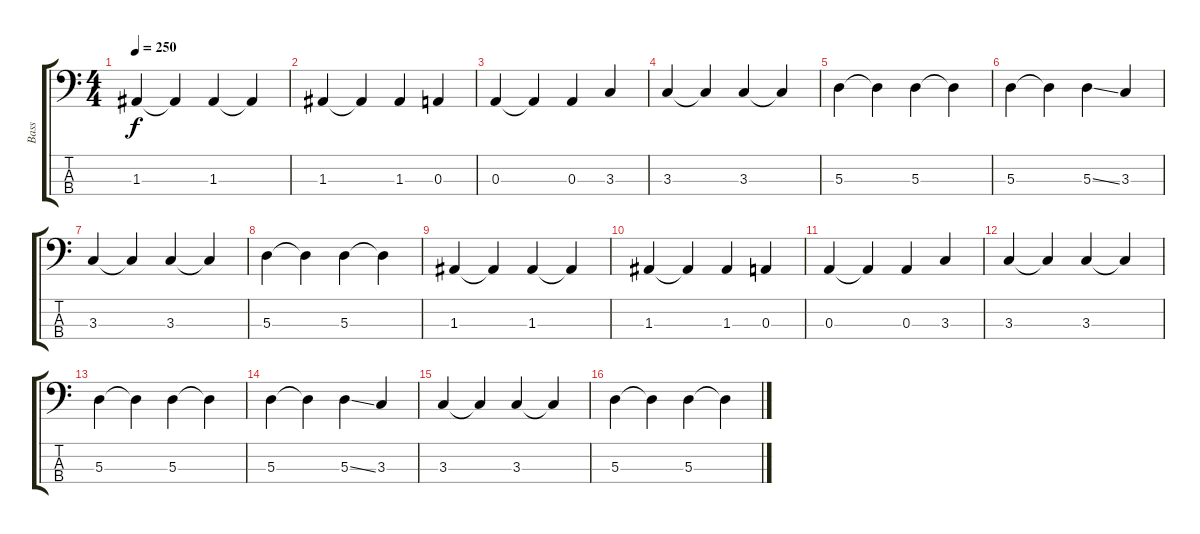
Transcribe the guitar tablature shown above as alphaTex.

\track ("Bass" "Bass") {instrument electricbasspick}
\staff {score tabs}
\tuning (G2 D2 A1 E1) {hide}
\ts (4 4)
\tempo 250
\clef f4
\ks c
1.3.4{dy f} 1.3{t}.4 1.3.4 1.3{t}.4 |
1.3.4 1.3{t}.4 1.3.4 0.3.4 |
0.3.4 0.3{t}.4 0.3.4 3.3.4 |
3.3.4 3.3{t}.4 3.3.4 3.3{t}.4 |
5.3.4{instrument electricbasspick} 5.3{t}.4 5.3.4 5.3{t}.4 |
5.3.4 5.3{t}.4 5.3{ss}.4 3.3.4 |
3.3.4 3.3{t}.4 3.3.4 3.3{t}.4 |
5.3.4 5.3{t}.4 5.3.4 5.3{t}.4 |
1.3.4 1.3{t}.4 1.3.4 1.3{t}.4 |
1.3.4 1.3{t}.4 1.3.4 0.3.4 |
0.3.4 0.3{t}.4 0.3.4 3.3.4 |
3.3.4 3.3{t}.4 3.3.4 3.3{t}.4 |
5.3.4{instrument electricbasspick} 5.3{t}.4 5.3.4 5.3{t}.4 |
5.3.4 5.3{t}.4 5.3{ss}.4 3.3.4 |
3.3.4 3.3{t}.4 3.3.4 3.3{t}.4 |
5.3.4 5.3{t}.4 5.3.4 5.3{t}.4
